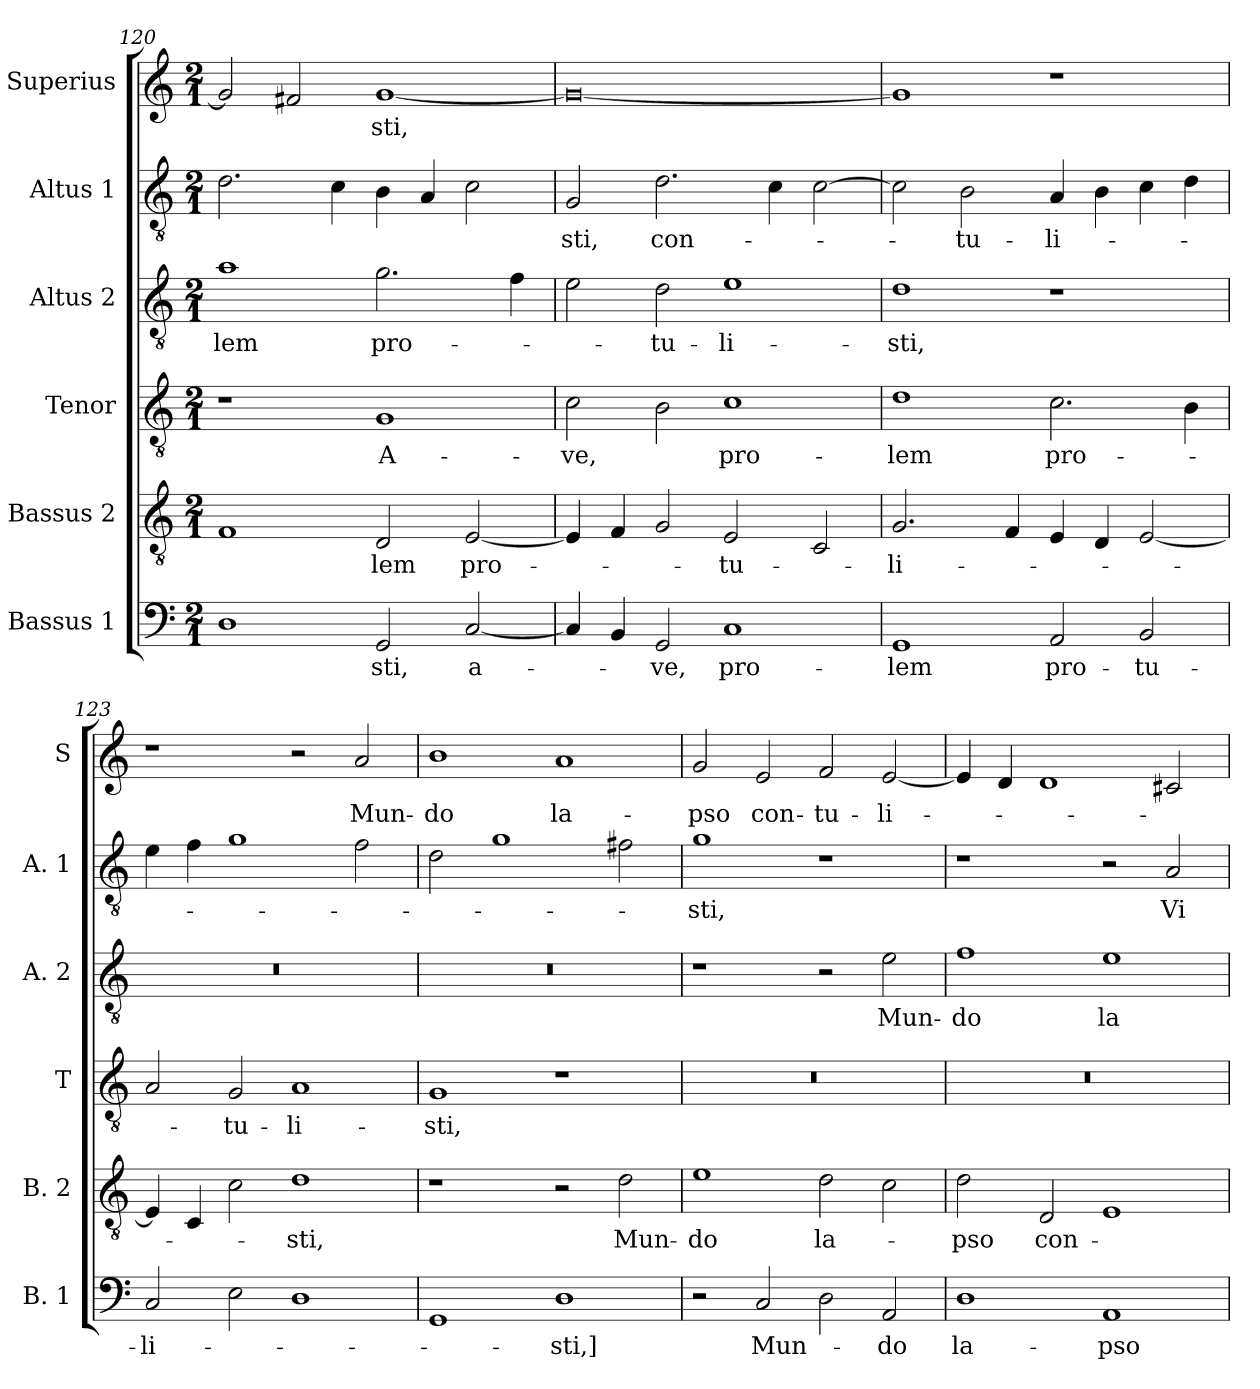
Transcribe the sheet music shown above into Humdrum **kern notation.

**kern	**text	**kern	**text	**kern	**text	**kern	**text	**kern	**text	**kern	**text
*part6	*part6	*part5	*part5	*part4	*part4	*part3	*part3	*part2	*part2	*part1	*part1
*staff6	*staff6	*staff5	*staff5	*staff4	*staff4	*staff3	*staff3	*staff2	*staff2	*staff1	*staff1
*I"Bassus 1	*	*I"Bassus 2	*	*I"Tenor	*	*I"Altus 2	*	*I"Altus 1	*	*I"Superius	*
*I'B. 1	*	*I'B. 2	*	*I'T	*	*I'A. 2	*	*I'A. 1	*	*I'S	*
*clefF4	*	*clefGv2	*	*clefGv2	*	*clefGv2	*	*clefGv2	*	*clefG2	*
*k[]	*	*k[]	*	*k[]	*	*k[]	*	*k[]	*	*k[]	*
*C:	*	*C:	*	*C:	*	*C:	*	*C:	*	*C:	*
*M2/1	*	*M2/1	*	*M2/1	*	*M2/1	*	*M2/1	*	*M2/1	*
=120	=120	=120	=120	=120	=120	=120	=120	=120	=120	=120	=120
1D	.	1F	.	1r	.	1a	-lem	2.d	.	2g]	.
.	.	.	.	.	.	.	.	.	.	2f#X	.
.	.	.	.	.	.	.	.	4c	.	.	.
2GG	-sti,	2D	-lem	1G	A-	2.g	pro-	4B	.	[1g	-sti,
.	.	.	.	.	.	.	.	4A	.	.	.
[2C	a-	[2E	pro-	.	.	.	.	2c	.	.	.
.	.	.	.	.	.	4f	.	.	.	.	.
=121	=121	=121	=121	=121	=121	=121	=121	=121	=121	=121	=121
4C]	.	4E]	.	2c	-ve,	2e	.	2G	-sti,	0g_	.
4BB	.	4F	.	.	.	.	.	.	.	.	.
2GG	-ve,	2G	.	2B	.	2d	-tu-	2.d	con-	.	.
1C	pro-	2E	-tu-	1c	pro-	1e	-li-	.	.	.	.
.	.	.	.	.	.	.	.	4c	.	.	.
.	.	2C	.	.	.	.	.	[2c	.	.	.
=122	=122	=122	=122	=122	=122	=122	=122	=122	=122	=122	=122
1GG	-lem	2.G	-li-	1d	-lem	1d	-sti,	2c]	.	1g]	.
.	.	.	.	.	.	.	.	2B	-tu-	.	.
.	.	4F	.	.	.	.	.	.	.	.	.
2AA	pro-	4E	.	2.c	pro-	1r	.	4A	-li-	1r	.
.	.	4D	.	.	.	.	.	4B	.	.	.
2BB	-tu-	[2E	.	.	.	.	.	4c	.	.	.
.	.	.	.	4B	.	.	.	4d	.	.	.
=123	=123	=123	=123	=123	=123	=123	=123	=123	=123	=123	=123
2C	-li-	4E]	.	2A	.	0r	.	4e	.	1r	.
.	.	4C	.	.	.	.	.	4f	.	.	.
2E	.	2c	.	2G	-tu-	.	.	1g	.	.	.
1D	.	1d	-sti,	1A	-li-	.	.	.	.	2r	.
.	.	.	.	.	.	.	.	2f	.	2a	Mun-
=124	=124	=124	=124	=124	=124	=124	=124	=124	=124	=124	=124
1GG	.	1r	.	1G	-sti,	0r	.	2d	.	1b	-do
.	.	.	.	.	.	.	.	1g	.	.	.
1D	-sti,]	2r	.	1r	.	.	.	.	.	1a	la-
.	.	2d	Mun-	.	.	.	.	2f#X	.	.	.
=125	=125	=125	=125	=125	=125	=125	=125	=125	=125	=125	=125
2r	.	1e	-do	0r	.	1r	.	1g	-sti,	2g	-pso
2C	Mun-	.	.	.	.	.	.	.	.	2e	con-
2D	.	2d	la-	.	.	2r	.	1r	.	2f	-tu-
2AA	-do	2c	.	.	.	2e	Mun-	.	.	[2e	-li-
=126	=126	=126	=126	=126	=126	=126	=126	=126	=126	=126	=126
1D	la-	2d	-pso	0r	.	1f	-do	1r	.	4e]	.
.	.	.	.	.	.	.	.	.	.	4d	.
.	.	2D	con-	.	.	.	.	.	.	1d	.
1AA	-pso	1E	.	.	.	1e	la-	2r	.	.	.
.	.	.	.	.	.	.	.	2A	Vi-	2c#X	.
=	=	=	=	=	=	=	=	=	=	=	=
*-	*-	*-	*-	*-	*-	*-	*-	*-	*-	*-	*-
